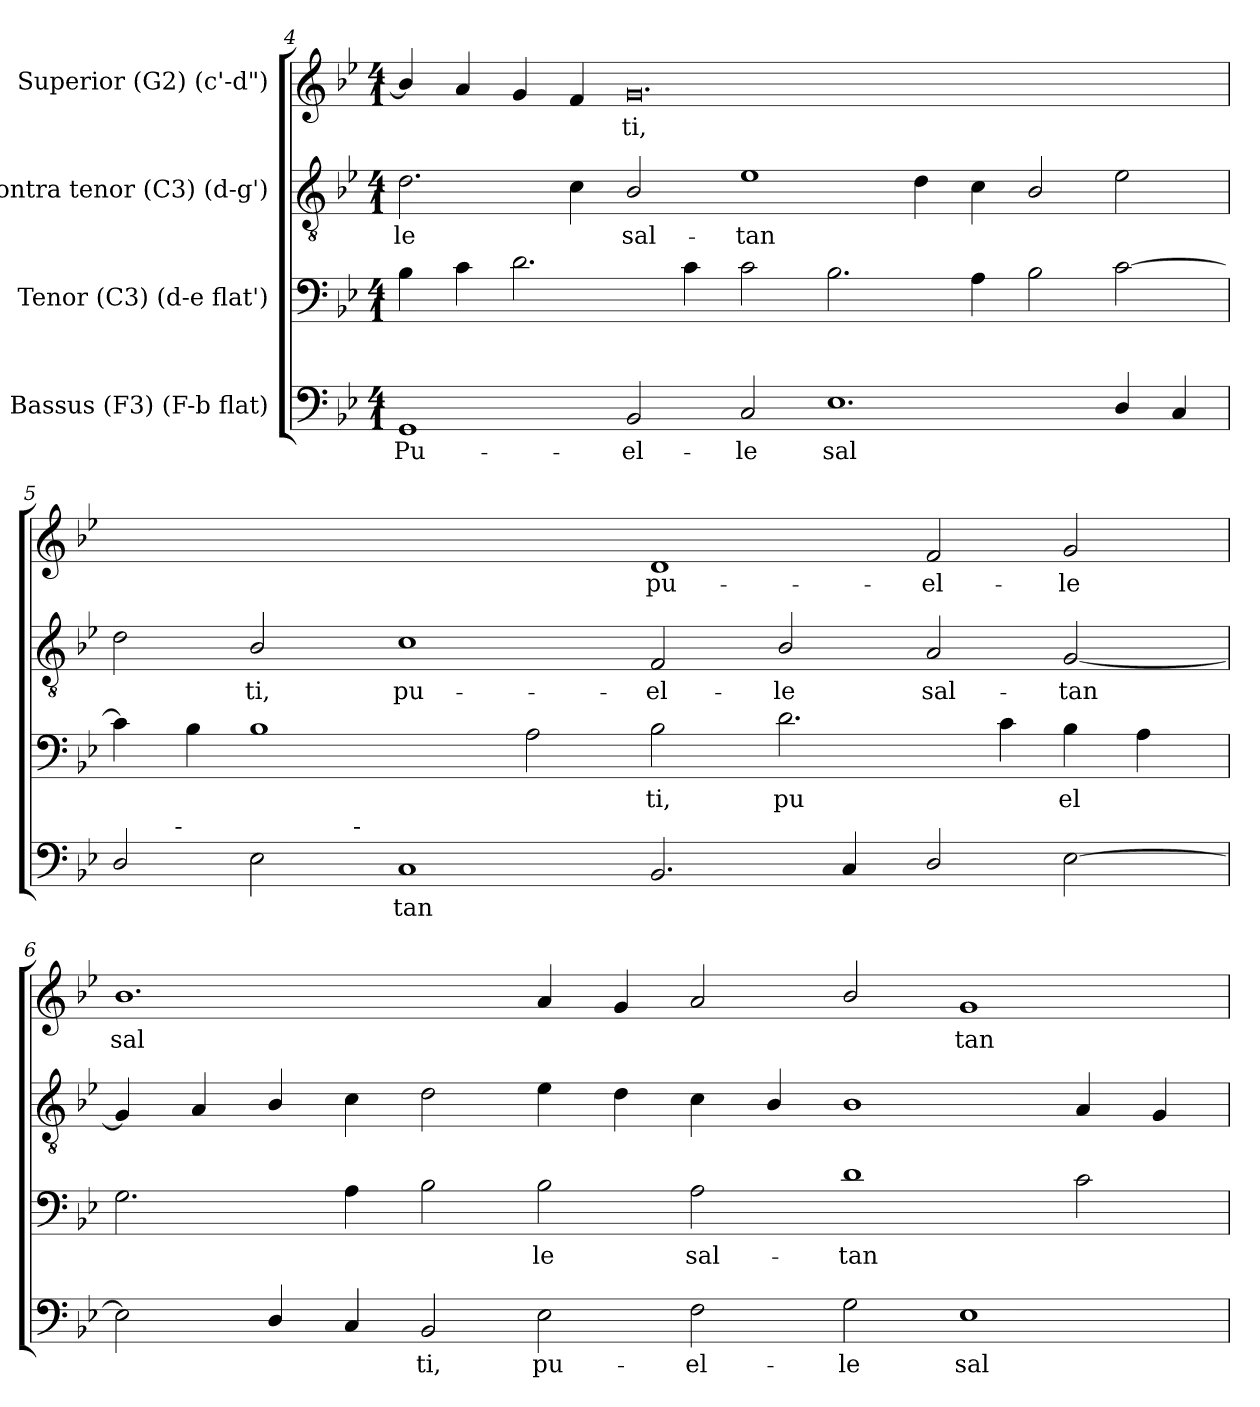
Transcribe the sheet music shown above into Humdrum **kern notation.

**kern	**text	**kern	**text	**kern	**text	**kern	**text
*part4	*part4	*part3	*part3	*part2	*part2	*part1	*part1
*staff4	*staff4	*staff3	*staff3	*staff2	*staff2	*staff1	*staff1
*I"Bassus (F3)  (F-b flat)	*	*I"Tenor (C3)  (d-e flat')	*	*I"Contra tenor (C3)  (d-g')	*	*I"Superior (G2)  (c'-d")	*
*clefF4	*	*clefF4	*	*clefGv2	*	*clefG2	*
*k[b-e-]	*	*k[b-e-]	*	*k[b-e-]	*	*k[b-e-]	*
*B-:	*	*B-:	*	*B-:	*	*B-:	*
*M4/1	*	*M4/1	*	*M4/1	*	*M4/1	*
=4	=4	=4	=4	=4	=4	=4	=4
!	!LO:LY:b:cj	!	!LO:LY:b:cj	!	!LO:LY:b:cj	!	!LO:LY:b:cj
1GG	Pu-	4B-\	--	2.d\	-le	4b-/]	--
!	!	!	!LO:LY:b:cj	!	!	!	!LO:LY:b:cj
.	.	4c\	--	.	.	4a/	--
!	!	!	!LO:LY:b:cj	!	!	!	!LO:LY:b:cj
.	.	2.d\	--	.	.	4g/	--
!	!	!	!	!	!LO:LY:b:cj	!	!LO:LY:b:cj
.	.	.	.	4c\	.	4f/	--
!	!LO:LY:b:cj	!	!	!	!LO:LY:b:cj	!	!LO:LY:b:cj
2BB-/	-el-	.	.	2B-/	sal-	0.g	-ti,
!	!	!	!LO:LY:b:cj	!	!	!	!
.	.	4c\	--	.	.	.	.
!	!LO:LY:b:cj	!	!LO:LY:b:cj	!	!LO:LY:b:cj	!	!
2C/	-le	2c\	--	1e-	-tan-	.	.
!	!LO:LY:b:cj	!	!LO:LY:b:cj	!	!	!	!
1.E-	sal-	2.B-\	--	.	.	.	.
!	!	!	!	!	!LO:LY:b:cj	!	!
.	.	.	.	4d\	--	.	.
!	!	!	!LO:LY:b:cj	!	!LO:LY:b:cj	!	!
.	.	4A\	--	4c\	--	.	.
!	!	!	!LO:LY:b:cj	!	!LO:LY:b:cj	!	!
.	.	2B-\	--	2B-/	--	.	.
!	!LO:LY:b:cj	!	!LO:LY:b:cj	!	!LO:LY:b:cj	!	!
4D/	--	[<2c\	--	2e-\	--	.	.
!	!LO:LY:b:cj	!	!	!	!	!	!
4C/	--	.	.	.	.	.	.
!!LO:PB:g=z
=5	=5	=5	=5	=5	=5	=5	=5
!	!LO:LY:b:cj	!	!LO:LY:b:cj	!	!LO:LY:b:cj	!	!
*^	*	*	*	*	*	*	*
*	*^	*	*	*	*	*	*	*
2D/	8...ryy	2ryy	--	4c\]	--	2d\	--	0ryy	.
!	!LO:TX:a:t=-	!	!	!	!	!	!	!	!
.	1ryy	.	.	.	.	.	.	.	.
!	!	!	!	!	!LO:LY:b:cj	!	!	!	!
.	.	.	.	4B-\	--	.	.	.	.
!	!	!	!LO:LY:b:cj	!	!LO:LY:b:cj	!	!LO:LY:b:cj	!	!
2E-\	.	4ryy	--	1B-	--	2B-/	-ti,	.	.
.	.	16..ryy	.	.	.	.	.	.	.
!	!	!LO:TX:a:t=-	!	!	!	!	!	!	!
.	.	1ryy	.	.	.	.	.	.	.
!	!	!	!LO:LY:b:cj	!	!	!	!LO:LY:b:cj	!	!
1C	.	.	-tan-	.	.	1c	pu-	.	.
.	1ryy	.	.	.	.	.	.	.	.
!	!	!	!	!	!LO:LY:b:cj	!	!	!	!
.	.	.	.	2A\	--	.	.	.	.
.	.	1ryy	.	.	.	.	.	.	.
!	!	!	!LO:LY:b:cj	!	!LO:LY:b:cj	!	!LO:LY:b:cj	!	!LO:LY:b:cj
2.BB-/	.	.	--	2B-\	-ti,	2F/	-el-	1d	pu-
.	1ryy	.	.	.	.	.	.	.	.
!	!	!	!	!	!LO:LY:b:cj	!	!LO:LY:b:cj	!	!
.	.	.	.	2.d\	pu-	2B-/	-le	.	.
!	!	!	!LO:LY:b:cj	!	!	!	!	!	!
4C/	.	.	--	.	.	.	.	.	.
.	.	1ryy	.	.	.	.	.	.	.
!	!	!	!LO:LY:b:cj	!	!	!	!LO:LY:b:cj	!	!LO:LY:b:cj
2D/	.	.	--	.	.	2A/	sal-	2f/	-el-
.	2ryy	.	.	.	.	.	.	.	.
!	!	!	!	!	!LO:LY:b:cj	!	!	!	!
.	.	.	.	4c\	--	.	.	.	.
!	!	!	!LO:LY:b:cj	!	!LO:LY:b:cj	!	!LO:LY:b:cj	!	!LO:LY:b:cj
[>2E-\	.	.	--	4B-\	-el-	[<2G/	-tan-	2g/	-le
.	4ryy	.	.	.	.	.	.	.	.
!	!	!	!	!	!LO:LY:b:cj	!	!	!	!
.	.	.	.	4A\	--	.	.	.	.
.	.	8ryy	.	.	.	.	.	.	.
.	64ryy	64ryy	.	.	.	.	.	.	.
=6	=6	=6	=6	=6	=6	=6	=6	=6	=6
!	!	!	!LO:LY:b:cj	!	!LO:LY:b:cj	!	!LO:LY:b:cj	!	!LO:LY:b:cj
*v	*v	*v	*	*	*	*	*	*	*
2E-\]	--	2.G\	--	4G/]	--	1.b-	sal-
!	!	!	!	!	!LO:LY:b:cj	!	!
.	.	.	.	4A/	--	.	.
!	!LO:LY:b:cj	!	!	!	!LO:LY:b:cj	!	!
4D/	--	.	.	4B-/	--	.	.
!	!LO:LY:b:cj	!	!LO:LY:b:cj	!	!LO:LY:b:cj	!	!
4C/	--	4A\	--	4c\	--	.	.
!	!LO:LY:b:cj	!	!LO:LY:b:cj	!	!LO:LY:b:cj	!	!
2BB-/	-ti,	2B-\	--	2d\	--	.	.
!	!LO:LY:b:cj	!	!LO:LY:b:cj	!	!LO:LY:b:cj	!	!LO:LY:b:cj
2E-\	pu-	2B-\	-le	4e-\	--	4a/	--
!	!	!	!	!	!LO:LY:b:cj	!	!LO:LY:b:cj
.	.	.	.	4d\	--	4g/	--
!	!LO:LY:b:cj	!	!LO:LY:b:cj	!	!LO:LY:b:cj	!	!LO:LY:b:cj
2F\	-el-	2A\	sal-	4c\	--	2a/	--
!	!	!	!	!	!LO:LY:b:cj	!	!
.	.	.	.	4B-/	--	.	.
!	!LO:LY:b:cj	!	!LO:LY:b:cj	!	!LO:LY:b:cj	!	!LO:LY:b:cj
2G\	-le	1d	-tan-	1B-	--	2b-/	--
!	!LO:LY:b:cj	!	!	!	!	!	!LO:LY:b:cj
1E-	sal-	.	.	.	.	1g	-tan-
!	!	!	!LO:LY:b:cj	!	!LO:LY:b:cj	!	!
.	.	2c\	--	4A/	--	.	.
!	!	!	!	!	!LO:LY:b:cj	!	!
.	.	.	.	4G/	--	.	.
=	=	=	=	=	=	=	=
*-	*-	*-	*-	*-	*-	*-	*-
